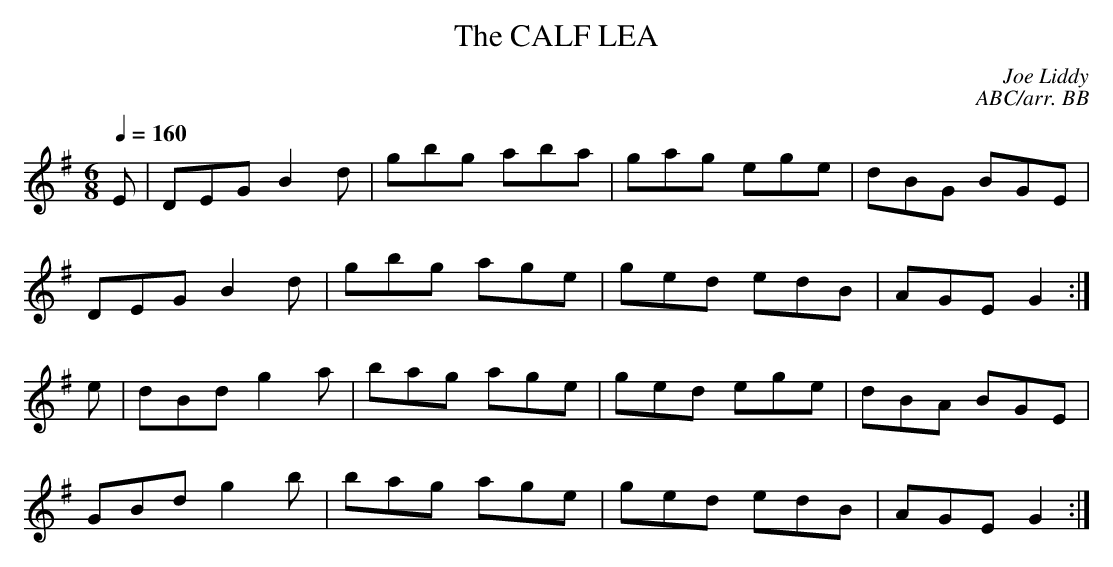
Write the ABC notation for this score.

X:1
T:CALF LEA, The
C:Joe Liddy
C:ABC/arr. BB
Q:1/4=160
L:1/8
M:6/8
K:G
E|DEG B2d|gbg aba|gag ege|dBG BGE |
DEG B2d|gbg age|ged edB|AGE G2 :|
e|dBd g2a|bag age|ged ege|dBA BGE |
GBd g2b|bag age|ged edB|AGE G2 :|
